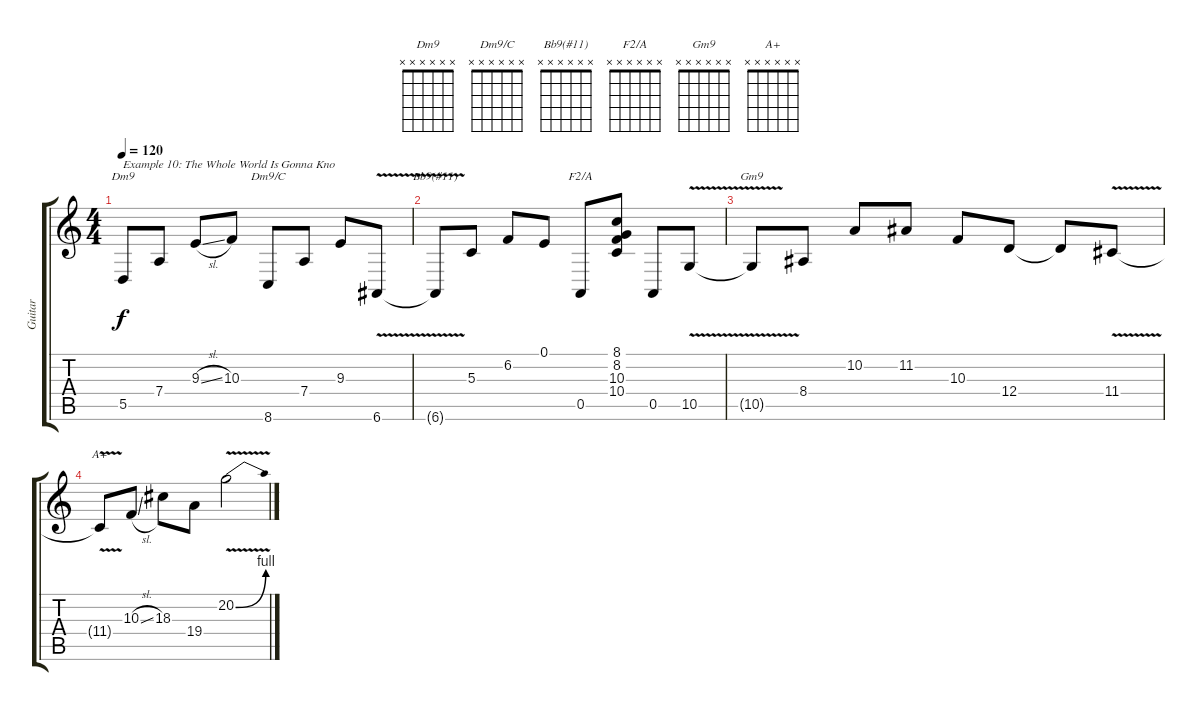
\track ("Guitar" "Guitar") {instrument acousticgrandpiano}
\staff {score tabs}
\tuning (E4 B3 G3 D3 A2 E2) {hide}
\chord ("Dm9" x x x x x x)
\chord ("Dm9/C" x x x x x x)
\chord ("Bb9(#11)" x x x x x x)
\chord ("F2/A" x x x x x x)
\chord ("Gm9" x x x x x x)
\chord ("A+" x x x x x x)
\ts (4 4)
\tempo 120
\clef g2
\ks c
5.5.8{ch "Dm9" txt "Example 10: The Whole World Is Gonna Kno" dy f instrument acousticgrandpiano} 7.4.8 9.3{sl}.8 10.3.8 8.6.8{ch "Dm9/C"} 7.4.8 9.3.8 6.6{v}.8 |
6.6{t}.8{ch "Bb9(#11)"} 5.3.8 6.2.8 0.1.8 0.5.8{ch "F2/A"} (8.1 8.2 10.3 10.4).8 0.5.8 10.5{v}.8 |
10.5{t}.8{ch "Gm9"} 8.4.8 10.2.8 11.2.8 10.3.8 12.4.8 12.4{t}.8 11.4{v}.8 |
11.4{t}.8{ch "A+"} 10.3{sl}.8 18.3.8 19.4.8 20.2{be (bend 0 0 60 4) v}.2
